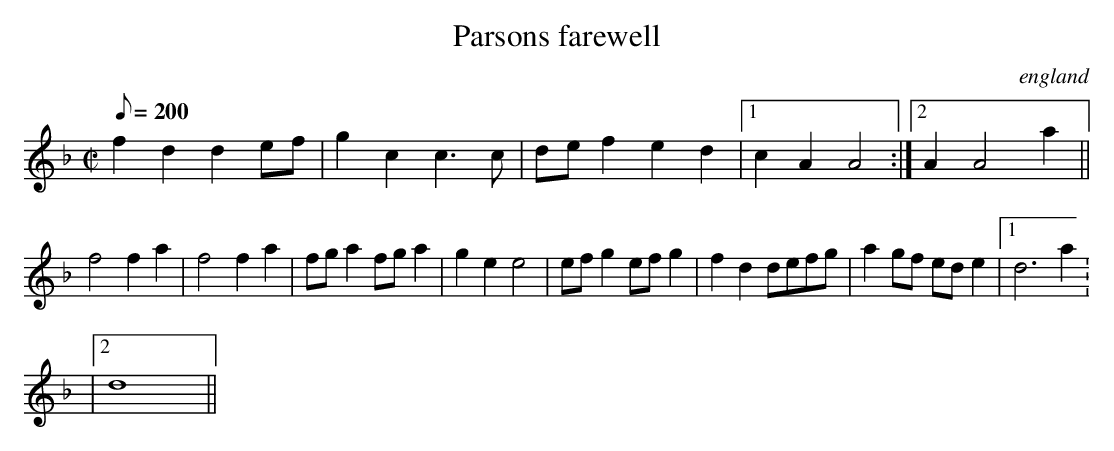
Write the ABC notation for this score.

X:1
T:Parsons farewell
O:england
M:C|
L:1/8
Q:200
K:DAeol
f2d2 d2ef|g2c2 c3c|def2 e2 d2|1 c2 A2 A4 :|2 A2 A4 a2||
f4 f2a2|f4 f2a2|fga2 fga2|g2e2 e4|efg2 efg2|f2d2 defg|a2gf ede2|1 d6 a2:
|2 d8||
